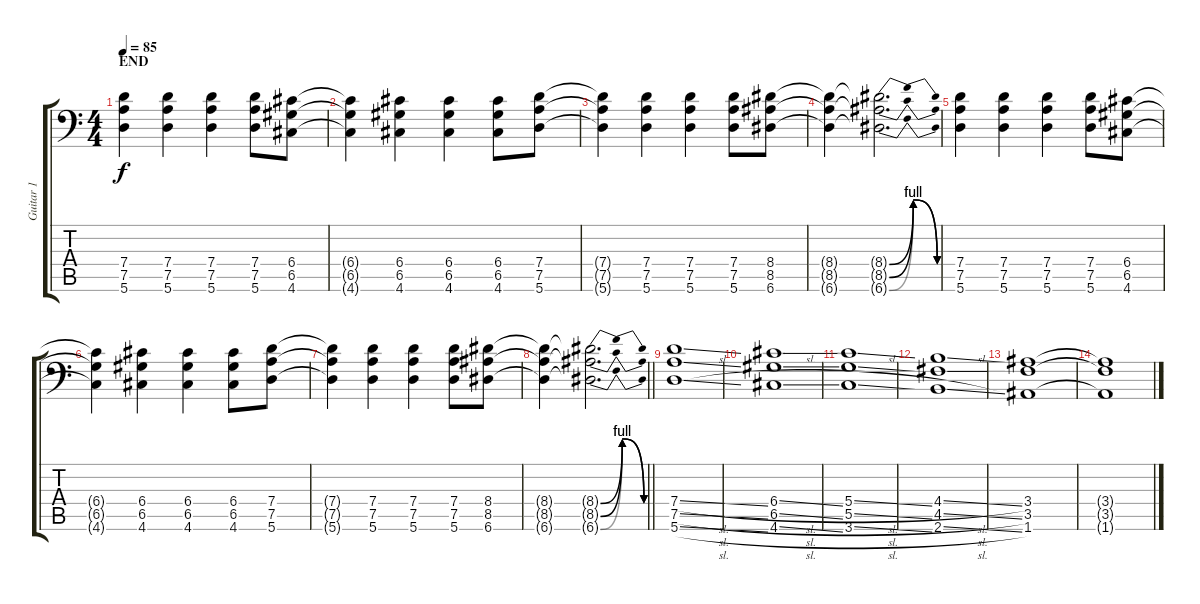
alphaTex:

\track ("Guitar 1" "Guitar 1") {instrument distortionguitar}
\staff {score tabs}
\tuning (A3 E3 C3 G2 D2 A1) {hide}
\ts (4 4)
\section ("" "END")
\tempo 85
\clef f4
\ks c
(7.4 7.5 5.6).4{dy f} (7.4 7.5 5.6).4 (7.4 7.5 5.6).4 (7.4 7.5 5.6).8 (6.4 6.5 4.6).8 |
(6.4{t} 6.5{t} 4.6{t}).4 (6.4 6.5 4.6).4 (6.4 6.5 4.6).4 (6.4 6.5 4.6).8 (7.4 7.5 5.6).8 |
(7.4{t} 7.5{t} 5.6{t}).4 (7.4 7.5 5.6).4 (7.4 7.5 5.6).4 (7.4 7.5 5.6).8 (8.4 8.5 6.6).8 |
(8.4{t} 8.5{t} 6.6{t}).4 (8.4{be (bendrelease 0 0 20 4 30 4 60 0) t} 8.5{be (bendrelease 0 0 20 4 30 4 60 0) t} 6.6{be (bendrelease 0 0 20 4 30 4 60 0) t}).2{d} |
(7.4 7.5 5.6).4 (7.4 7.5 5.6).4 (7.4 7.5 5.6).4 (7.4 7.5 5.6).8 (6.4 6.5 4.6).8 |
(6.4{t} 6.5{t} 4.6{t}).4 (6.4 6.5 4.6).4 (6.4 6.5 4.6).4 (6.4 6.5 4.6).8 (7.4 7.5 5.6).8 |
(7.4{t} 7.5{t} 5.6{t}).4 (7.4 7.5 5.6).4 (7.4 7.5 5.6).4 (7.4 7.5 5.6).8 (8.4 8.5 6.6).8 |
\barLineRight lightlight
(8.4{t} 8.5{t} 6.6{t}).4 (8.4{be (bendrelease 0 0 20 4 30 4 60 0) t} 8.5{be (bendrelease 0 0 20 4 30 4 60 0) t} 6.6{be (bendrelease 0 0 20 4 30 4 60 0) t}).2{d} |
(7.4{sl} 7.5{sl} 5.6{sl}).1 |
(6.4{sl} 6.5{sl} 4.6{sl}).1 |
(5.4{sl} 5.5{sl} 3.6{sl}).1 |
(4.4{sl} 4.5{sl} 2.6{sl}).1 |
(3.4 3.5 1.6).1 |
(3.4{t} 3.5{t} 1.6{t}).1{volume 0}
